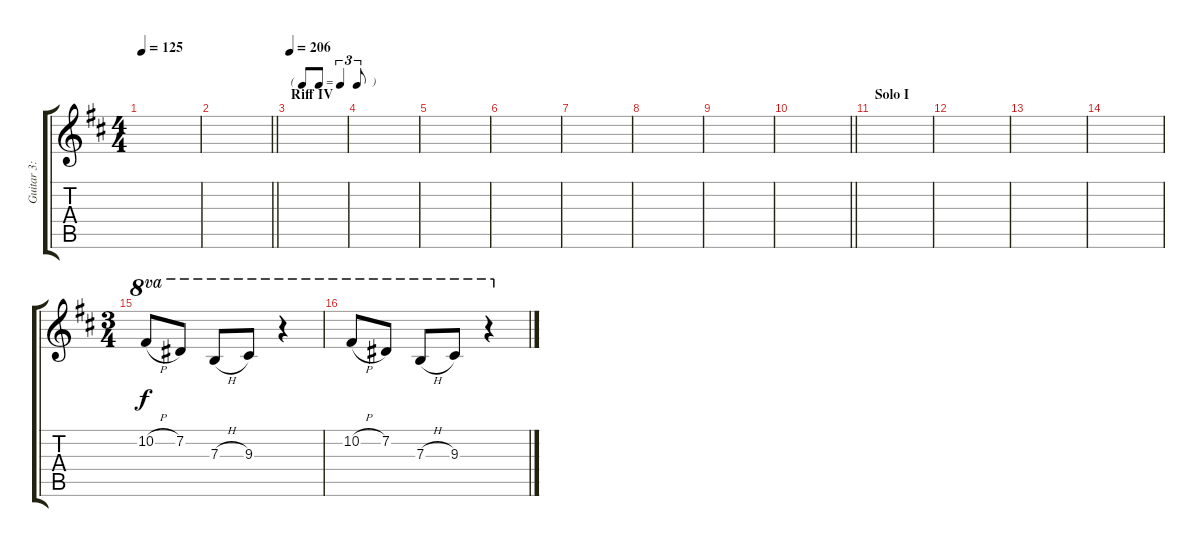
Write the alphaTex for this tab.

\track ("Guitar 3: Tony" "Guitar 3: ") {instrument distortionguitar}
\staff {score tabs}
\tuning (Db4 Ab3 E3 B2 Gb2 Db2) {hide}
\ts (4 4)
\tempo 125
\clef g2
\ks d
|
\barLineRight lightlight
|
\tf triplet8th
\section ("" "Riff IV")
\tempo 206
|
|
|
|
|
|
|
\barLineRight lightlight
|
\section ("" "Solo I")
|
|
|
|
\ts (3 4)
10.2{h}.8{ot 8va} 7.2.8{ot 8va} 7.3{h}.8{ot 8va} 9.3.8{ot 8va} r.4{ot 8va} |
10.2{h}.8{ot 8va} 7.2.8{ot 8va} 7.3{h}.8{ot 8va} 9.3.8{ot 8va} r.4{ot 8va}
